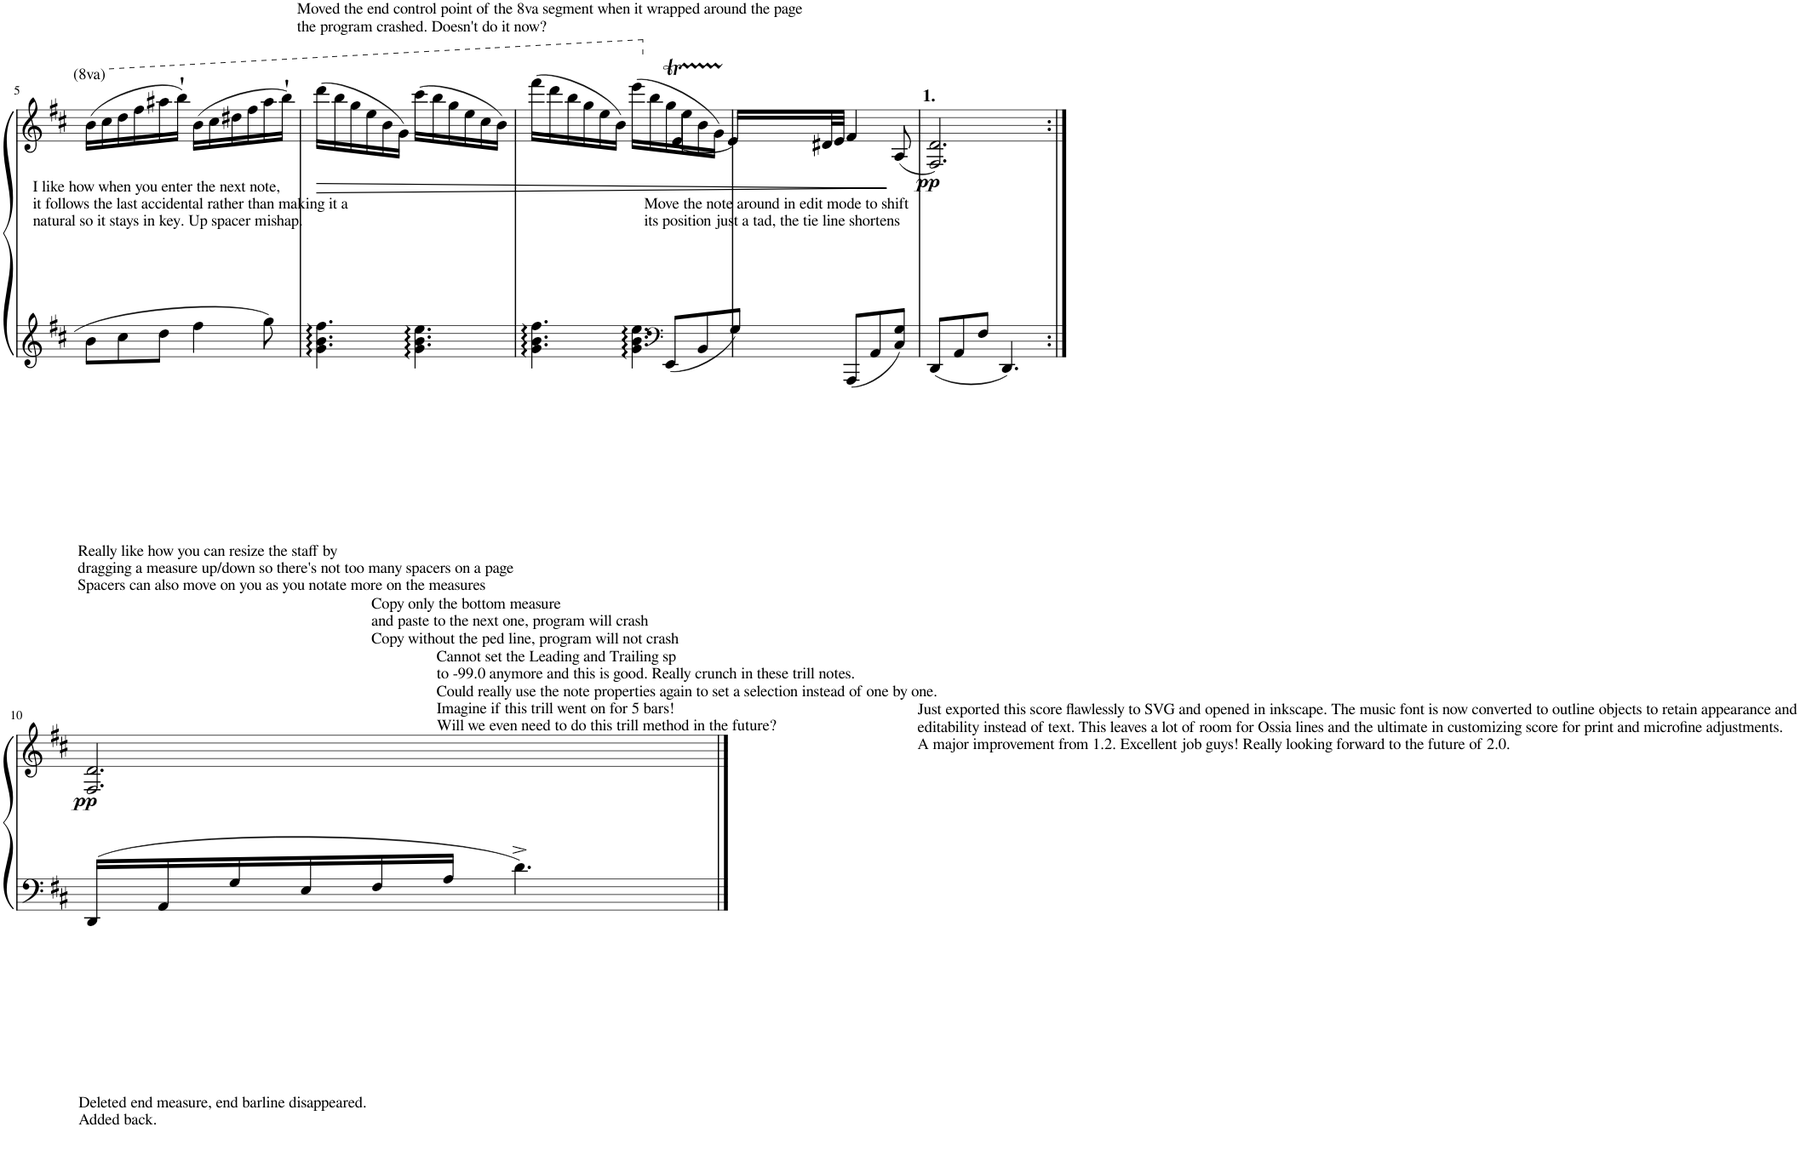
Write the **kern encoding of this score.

**kern	**kern	**dynam
*part1	*part1	*part1
*staff2	*staff1	*staff1/2
*I"Piano	*	*
*I'Pno	*	*
!!LO:PB:g=z
*clefG2	*clefG2	*
*k[f#c#]	*k[f#c#]	*
*M6/8	*M6/8	*
=5	=5	=5
!	!LO:TX:a:t=Moved the end control point of the 8va segment when it wrapped around the page	!
!	!LO:TX:a:t=the program crashed. Doesn't do it now?	!
!LO:TX:b:t=Really like how you can resize the staff by	!	!
!LO:TX:b:t=dragging a measure up/down so there's not too many spacers on a page	!	!
!LO:TX:b:t=Spacers can also move on you as you notate more on the measures	!	!
8b\L	(16bb\LL	.
.	16ccc#\	.
8cc#\	16ddd\	.
.	16fff#\	.
8dd\J	16aaa#X\	.
.	16bbb`\JJ)	.
4ff#\	(16bb\LL	.
.	16ccc#\	.
.	16ddd#X\	.
.	16fff#\	.
8gg\	16aaa#\	.
.	16bbb`\JJ)	.
=6	=6	=6
!	!LO:TX:b:t=I like how when you enter the next note,	!
!	!LO:TX:b:t=it follows the last accidental rather than making it a	!
!	!LO:TX:b:t=natural so it stays in key. Up spacer mishap.	!
!	!	!LO:HP:b
4.g\ 4.b\ 4.ff#\	(16dddd\LL	>
.	16bbb\	.
.	16ggg\	.
.	16eee\	.
.	16bb\	.
.	16gg\JJ)	.
!LO:TX:b:t=Copy only the bottom measure	!	!
!LO:TX:b:t=and paste to the next one, program will crash	!	!
!LO:TX:b:t=Copy without the ped line, program will not crash	!	!
4.g\ 4.b\ 4.ee\	(16cccc#\LL	.
.	16bbb\	.
.	16ggg\	.
.	16eee\	.
.	16ccc#\	.
.	16bb\JJ)	.
=7	=7	=7
4.g\ 4.b\ 4.ff#\	(16ffff#\LL	.
.	16dddd\	.
.	16bbb\	.
.	16ggg\	.
.	16eee\	.
.	16bb\JJ)	.
4.g\ 4.b\ 4.ee\	(16eee\LL	.
.	16bb\	.
.	16gg\	.
.	16ee\	.
.	16b\	.
.	16g\JJ)	.
=8	=8	=8
*clefF4	*	*
*^	*	*
!	!	!LO:TX:b:t=Move the note around in edit mode to shift	!
!	!	!LO:TX:b:t=its position just a tad, the tie line shortens	!
!LO:TX:b:t=Cannot set the Leading and Trailing sp	!	!	!
!LO:TX:b:t=to -99.0 anymore and this is good. Really crunch in these trill notes.	!	!	!
!LO:TX:b:t=Could really use the note properties again to set a selection instead of one by one.	!	!	!
!LO:TX:b:t=Imagine if this trill went on for 5 bars!	!	!	!
!LO:TX:b:t=Will we even need to do this trill method in the future?	!	!	!
8EE/L	32e!	[4eT/	.
.	32f#!	.	.
.	32e!	.	.
.	32f#!	.	.
8BB/	32e!	.	.
.	32f#!	.	.
.	32e!	.	.
.	32f#!	.	.
8G/J	32e!	16e/LL]	.
.	32f#!	.	.
.	16ryy	32d#X/L	.
.	.	32e/JJJ	.
8AAA/L	8ryy	4f#/	.
8AA/	4ryy	.	.
8C#/ 8G/J	.	(8A/	]
*v	*v	*	*
=9	=9	=9
!LO:TX:b:t=Just exported this score flawlessly to SVG and opened in inkscape. The music font is now converted to outline objects to retain appearance and	!	!
!LO:TX:b:t=editability instead of text. This leaves a lot of room for Ossia lines and the ultimate in customizing score for print and microfine adjustments.	!	!
!LO:TX:b:t=A major improvement from 1.2. Excellent job guys! Really looking forward to the future of 2.0.	!	!
!	!	!LO:DY:b
8DD/L	2.F#/ 2.d/)	pp
8AA/	.	.
8F#/J	.	.
4.DD/	.	.
!!LO:LB:g=z
=10:|!	=10:|!	=10:|!
*	*clefG2	*
!LO:TX:b:t=Deleted end measure, end barline disappeared.	!	!
!LO:TX:b:t=Added back.	!	!
!	!	!LO:DY:b
16DD/LL	2.F#/ 2.d/	pp
16AA/	.	.
16G/	.	.
16E/	.	.
16F#/	.	.
16A/JJ	.	.
4.d^\	.	.
==	==	==
*-	*-	*-
